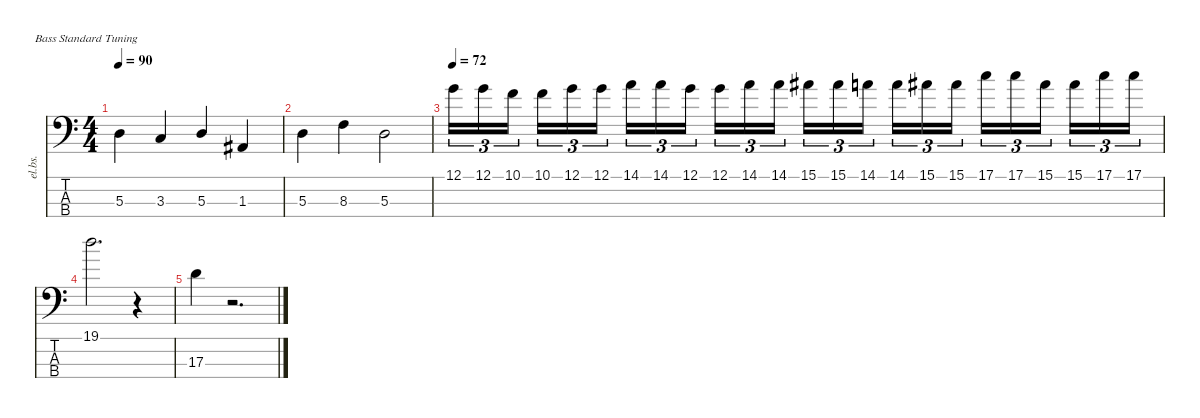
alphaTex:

\defaultSystemsLayout 4
\hideDynamics
\bracketExtendMode nobrackets
\otherSystemsTrackNameOrientation horizontal
\track ("Bassgtr." "el.bs.") {defaultSystemsLayout 8 instrument electricbasspick}
\staff {score tabs}
\tuning (G2 D2 A1 E1)
\ts (4 4)
\beaming (8 2 2 2 2)
\tempo 90
\clef f4
\ks c
5.3.4{dy f beam Down} 3.3.4{beam Up} 5.3.4{beam Up} 1.3{acc #}.4{beam Up} |
5.3.4{beam Down} 8.3.4{beam Down} 5.3.2{beam Down} |
\tempo 72
12.1.16{tu (3 2) beam Down} 12.1.16{tu (3 2) beam Down} 10.1.16{tu (3 2) beam Down} 10.1.16{tu (3 2) beam Down} 12.1.16{tu (3 2) beam Down} 12.1.16{tu (3 2) beam Down} 14.1.16{tu (3 2) beam Down} 14.1.16{tu (3 2) beam Down} 12.1.16{tu (3 2) beam Down} 12.1.16{tu (3 2) beam Down} 14.1.16{tu (3 2) beam Down} 14.1.16{tu (3 2) beam Down} 15.1{acc #}.16{tu (3 2) beam Down} 15.1{acc #}.16{tu (3 2) beam Down} 14.1.16{tu (3 2) beam Down} 14.1.16{tu (3 2) beam Down} 15.1{acc #}.16{tu (3 2) beam Down} 15.1{acc #}.16{tu (3 2) beam Down} 17.1.16{tu (3 2) beam Down} 17.1.16{tu (3 2) beam Down} 15.1{acc #}.16{tu (3 2) beam Down} 15.1{acc #}.16{tu (3 2) beam Down} 17.1.16{tu (3 2) beam Down} 17.1.16{tu (3 2) beam Down} |
19.1.2{d beam Down} r.4{beam Down} |
17.3.4{beam Down} r.2{d beam Down}
